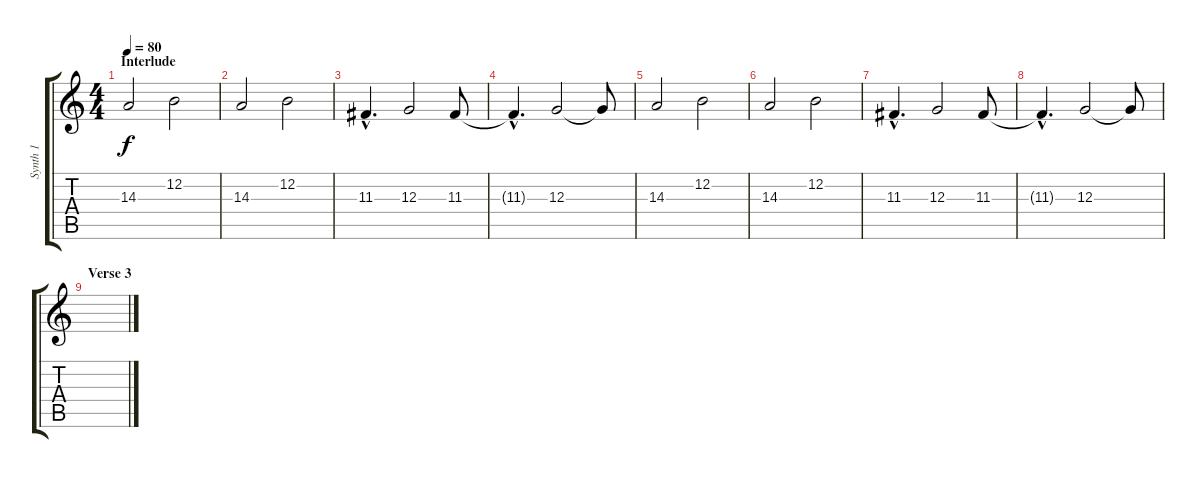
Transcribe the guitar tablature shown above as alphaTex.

\track ("Synth 1" "Synth 1") {instrument stringensemble2}
\staff {score tabs}
\tuning (E4 B3 G3 D3 A2 E2) {hide}
\ts (4 4)
\section ("" "Interlude")
\tempo 80
\clef g2
\ks c
14.3.2{dy f} 12.2.2 |
14.3.2 12.2.2 |
11.3{hac}.4{d} 12.3.2 11.3.8 |
11.3{hac t}.4{d} 12.3.2 12.3{t}.8 |
14.3.2 12.2.2 |
14.3.2 12.2.2 |
11.3{hac}.4{d} 12.3.2 11.3.8 |
11.3{hac t}.4{d} 12.3.2 12.3{t}.8 |
\section ("" "Verse 3")
